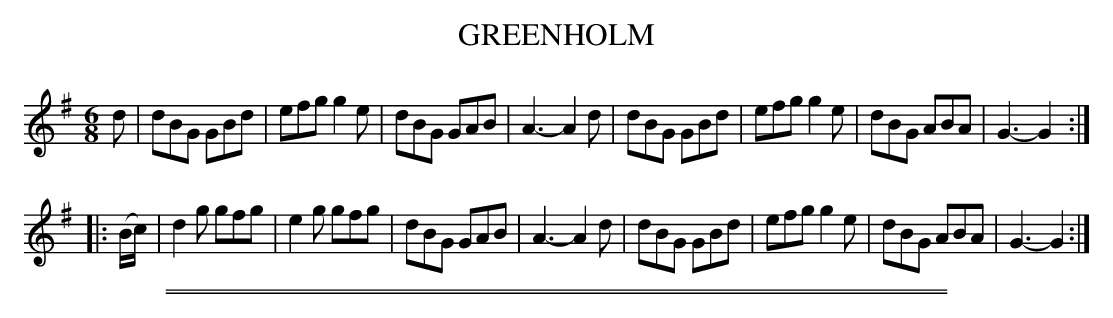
X:1
T: GREENHOLM
M: 6/8
L: 1/8
K: G
d |\
dBG GBd | efg g2e | dBG GAB | A3- A2d |\
dBG GBd | efg g2e | dBG ABA | G3- G2 :|
|: (B/c/) |\
d2g gfg | e2g gfg | dBG GAB | A3- A2d |\
dBG GBd | efg g2e | dBG ABA | G3- G2 :|
